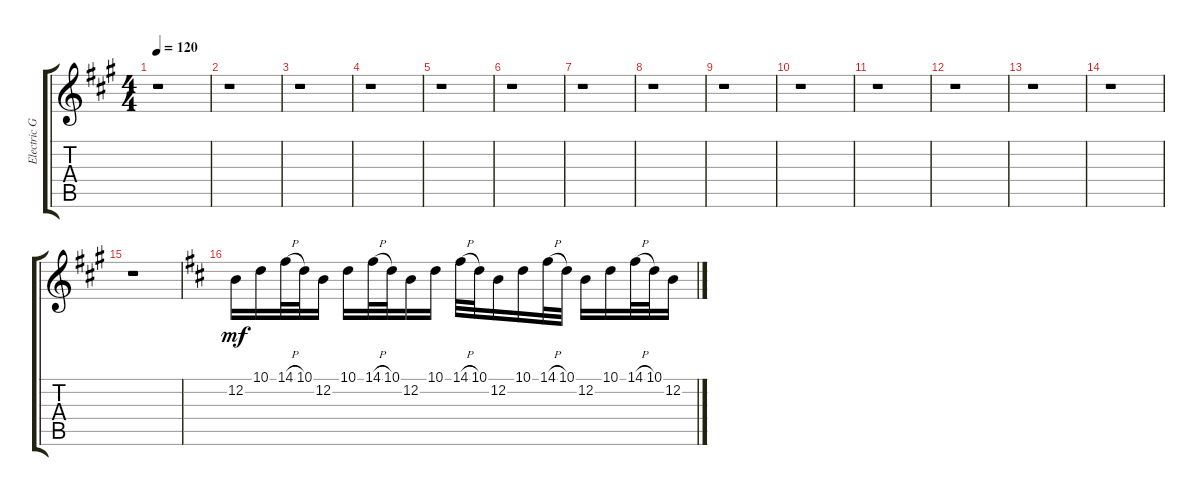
\track ("Electric Guitar - 4" "Electric G") {instrument synthbrass1}
\staff {score tabs}
\tuning (E4 B3 G3 D3 A2 E2) {hide}
\ts (4 4)
\tempo 120
\clef g2
\ks f#minor
r.1{dy mf} |
r.1 |
r.1 |
r.1 |
r.1 |
r.1 |
r.1 |
r.1 |
r.1 |
r.1 |
r.1 |
r.1 |
r.1 |
r.1 |
r.1 |
\ks bminor
12.2.16 10.1.16 14.1{h}.32 10.1.32 12.2.16 10.1.16 14.1{h}.32 10.1.32 12.2.16 10.1.16 14.1{h}.32 10.1.32 12.2.16 10.1.16 14.1{h}.32 10.1.32 12.2.16 10.1.16 14.1{h}.32 10.1.32 12.2.16
